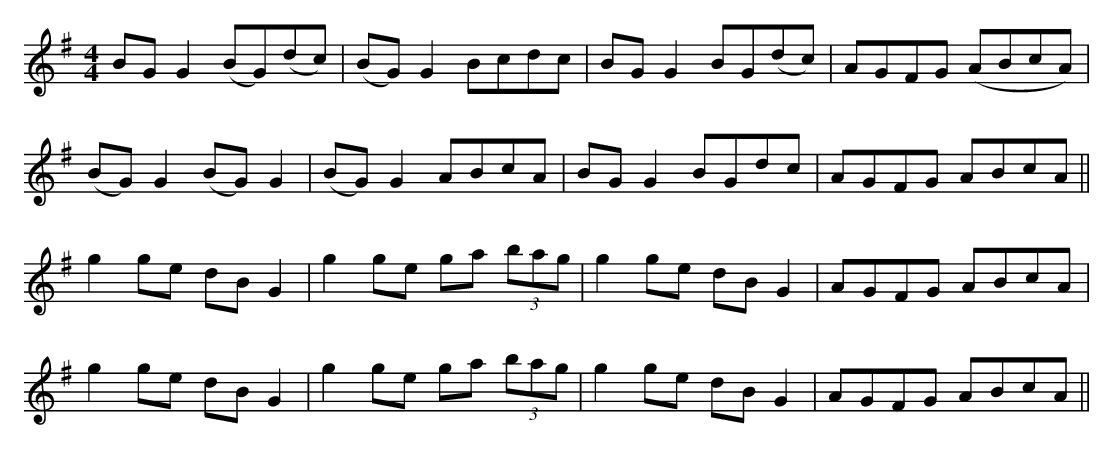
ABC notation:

X:1
M:4/4
K:G
BGG2 (BG)(dc)|(BG)G2 Bcdc|BGG2 BG(dc)|AGFG (ABcA)|
(BG)G2 (BG)G2|(BG)G2 ABcA|BGG2 BGdc|AGFG ABcA||
g2ge dBG2|g2ge ga (3bag|g2ge dBG2|AGFG ABcA|
g2ge dBG2|g2ge ga (3bag|g2ge dBG2|AGFG ABcA||
